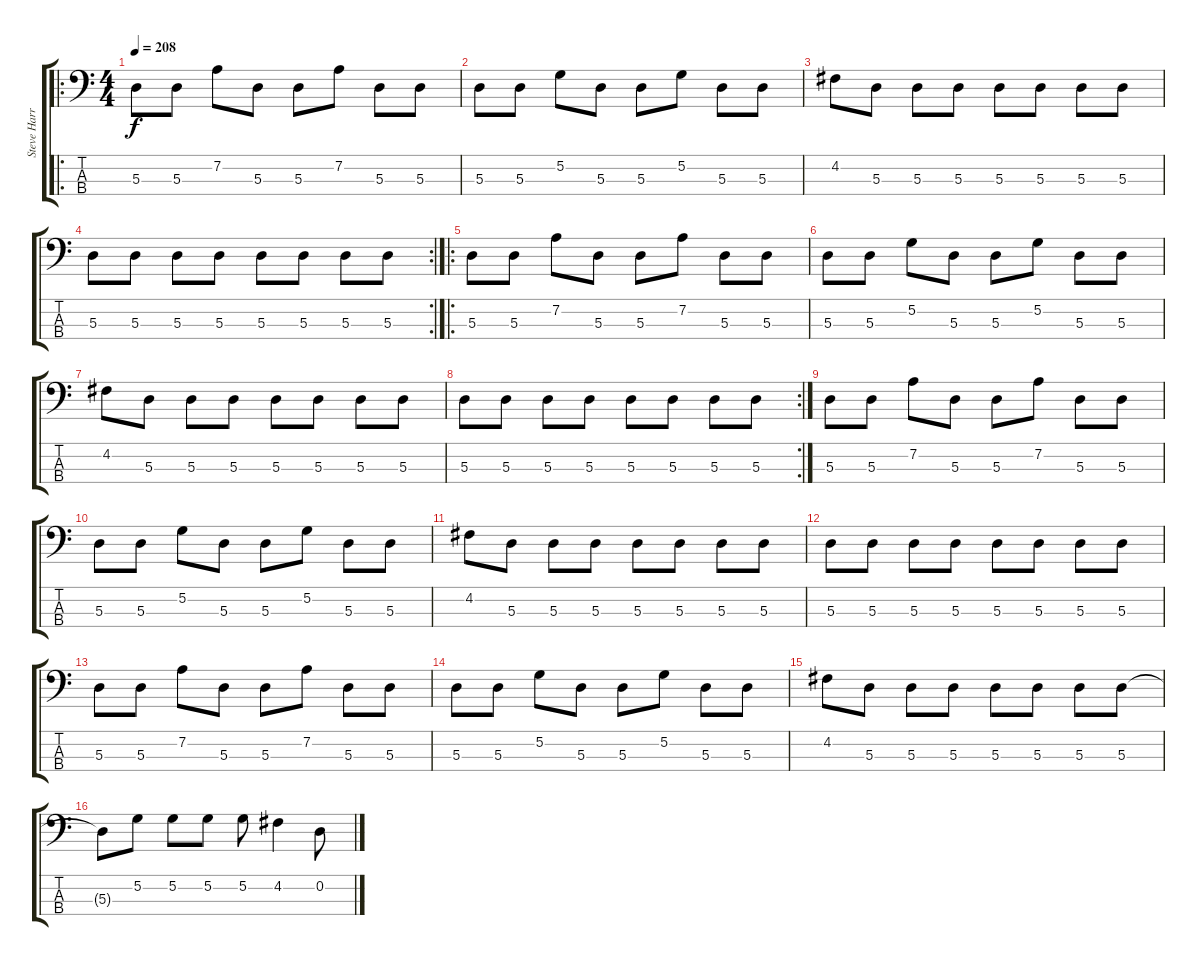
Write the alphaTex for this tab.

\track ("Steve Harris" "Steve Harr") {instrument electricbasspick}
\staff {score tabs}
\tuning (G2 D2 A1 E1) {hide}
\ro
\ts (4 4)
\tempo 208
\clef f4
\ks c
5.3.8{dy f instrument electricbasspick} 5.3.8 7.2.8 5.3.8 5.3.8 7.2.8 5.3.8 5.3.8 |
5.3.8 5.3.8 5.2.8 5.3.8 5.3.8 5.2.8 5.3.8 5.3.8 |
4.2.8 5.3.8 5.3.8 5.3.8 5.3.8 5.3.8 5.3.8 5.3.8 |
\rc 2
5.3.8 5.3.8 5.3.8 5.3.8 5.3.8 5.3.8 5.3.8 5.3.8 |
\ro
5.3.8 5.3.8 7.2.8 5.3.8 5.3.8 7.2.8 5.3.8 5.3.8 |
5.3.8 5.3.8 5.2.8 5.3.8 5.3.8 5.2.8 5.3.8 5.3.8 |
4.2.8 5.3.8 5.3.8 5.3.8 5.3.8 5.3.8 5.3.8 5.3.8 |
\rc 2
5.3.8 5.3.8 5.3.8 5.3.8 5.3.8 5.3.8 5.3.8 5.3.8 |
5.3.8 5.3.8 7.2.8 5.3.8 5.3.8 7.2.8 5.3.8 5.3.8 |
5.3.8 5.3.8 5.2.8 5.3.8 5.3.8 5.2.8 5.3.8 5.3.8 |
4.2.8 5.3.8 5.3.8 5.3.8 5.3.8 5.3.8 5.3.8 5.3.8 |
5.3.8 5.3.8 5.3.8 5.3.8 5.3.8 5.3.8 5.3.8 5.3.8 |
5.3.8 5.3.8 7.2.8 5.3.8 5.3.8 7.2.8 5.3.8 5.3.8 |
5.3.8 5.3.8 5.2.8 5.3.8 5.3.8 5.2.8 5.3.8 5.3.8 |
4.2.8 5.3.8 5.3.8 5.3.8 5.3.8 5.3.8 5.3.8 5.3.8 |
5.3{t}.8 5.2.8 5.2.8 5.2.8 5.2.8 4.2.4 0.2.8
